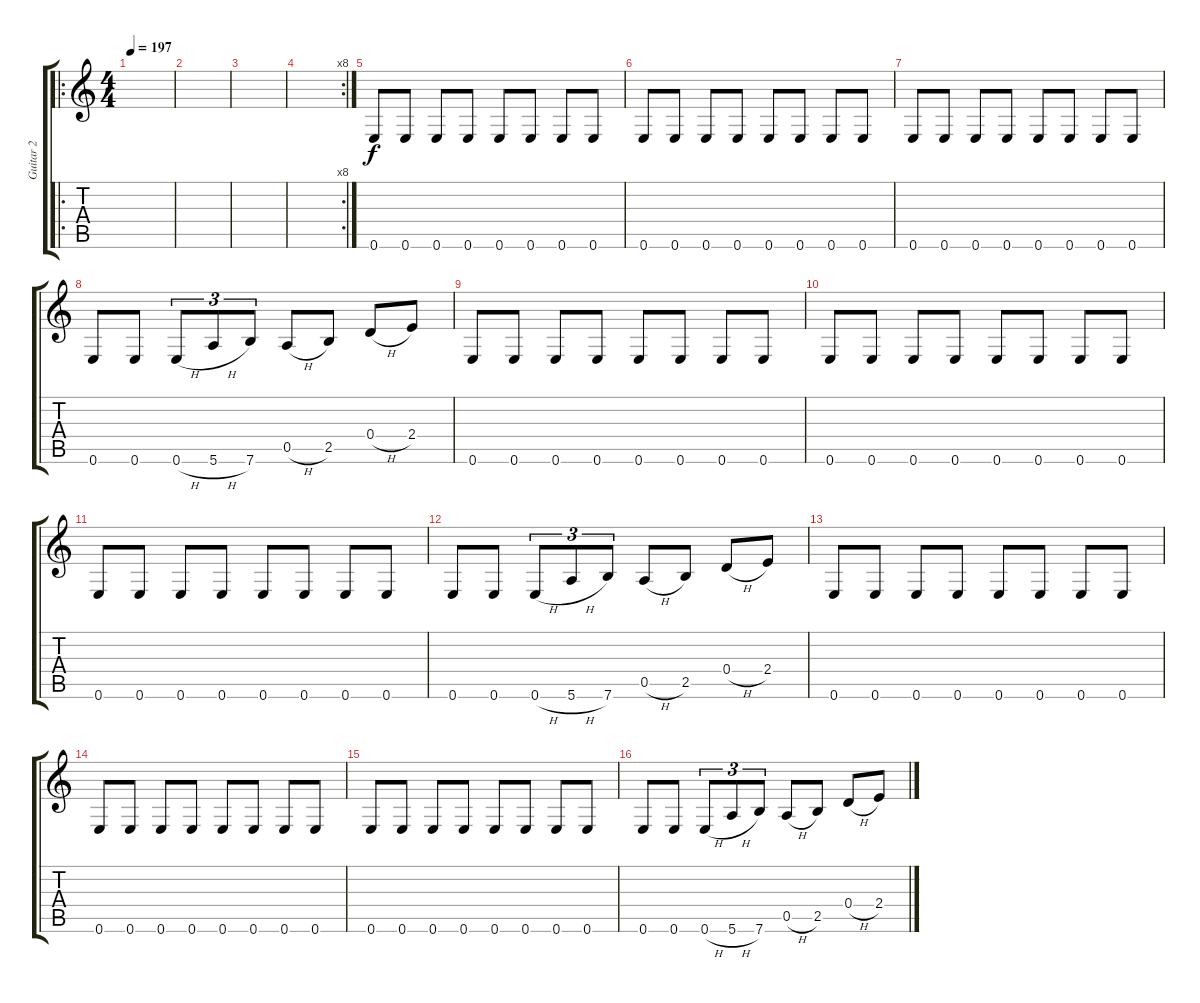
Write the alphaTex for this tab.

\track ("Guitar 2" "Guitar 2") {instrument overdrivenguitar}
\staff {score tabs}
\tuning (E4 B3 G3 D3 A2 E2) {hide}
\ro
\ts (4 4)
\tempo 197
\clef g2
\ks c
|
|
|
\rc 8
|
0.6.8{dy f} 0.6.8 0.6.8 0.6.8 0.6.8 0.6.8 0.6.8 0.6.8 |
0.6.8 0.6.8 0.6.8 0.6.8 0.6.8 0.6.8 0.6.8 0.6.8 |
0.6.8 0.6.8 0.6.8 0.6.8 0.6.8 0.6.8 0.6.8 0.6.8 |
0.6.8 0.6.8 0.6{h}.8{tu (3 2)} 5.6{h}.8{tu (3 2)} 7.6.8{tu (3 2)} 0.5{h}.8 2.5.8 0.4{h}.8 2.4.8 |
0.6.8 0.6.8 0.6.8 0.6.8 0.6.8 0.6.8 0.6.8 0.6.8 |
0.6.8 0.6.8 0.6.8 0.6.8 0.6.8 0.6.8 0.6.8 0.6.8 |
0.6.8 0.6.8 0.6.8 0.6.8 0.6.8 0.6.8 0.6.8 0.6.8 |
0.6.8 0.6.8 0.6{h}.8{tu (3 2)} 5.6{h}.8{tu (3 2)} 7.6.8{tu (3 2)} 0.5{h}.8 2.5.8 0.4{h}.8 2.4.8 |
0.6.8 0.6.8 0.6.8 0.6.8 0.6.8 0.6.8 0.6.8 0.6.8 |
0.6.8 0.6.8 0.6.8 0.6.8 0.6.8 0.6.8 0.6.8 0.6.8 |
0.6.8 0.6.8 0.6.8 0.6.8 0.6.8 0.6.8 0.6.8 0.6.8 |
0.6.8 0.6.8 0.6{h}.8{tu (3 2)} 5.6{h}.8{tu (3 2)} 7.6.8{tu (3 2)} 0.5{h}.8 2.5.8 0.4{h}.8 2.4.8
